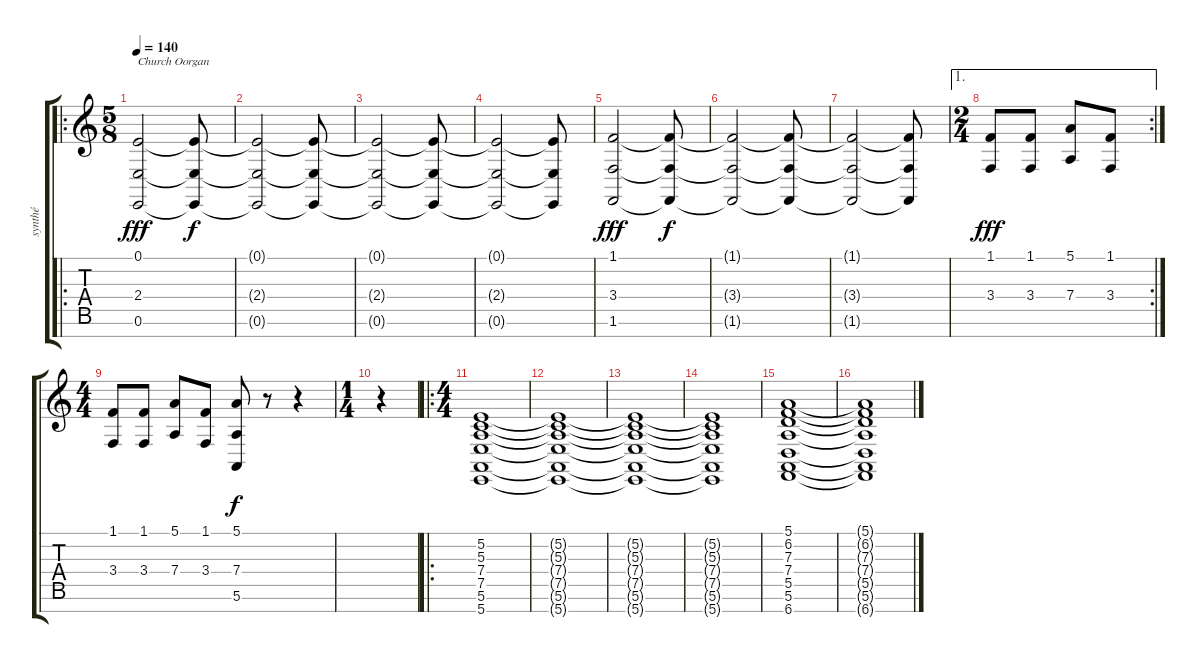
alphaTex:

\track ("synthé" "synthé") {instrument acousticgrandpiano}
\staff {score tabs}
\tuning (E4 B3 G3 D3 A2 E2 B1) {hide}
\ro
\ts (5 8)
\tempo 140
\clef g2
\ks c
(0.1 2.4 0.6).2{txt "Church Oorgan" dy fff balance 16 instrument churchorgan} (0.1{t} 2.4{t} 0.6{t}).8{dy f} |
(0.1{t} 2.4{t} 0.6{t}).2 (0.1{t} 2.4{t} 0.6{t}).8 |
(0.1{t} 2.4{t} 0.6{t}).2 (0.1{t} 2.4{t} 0.6{t}).8 |
(0.1{t} 2.4{t} 0.6{t}).2 (0.1{t} 2.4{t} 0.6{t}).8 |
(1.1 3.4 1.6).2{dy fff} (1.1{t} 3.4{t} 1.6{t}).8{dy f} |
(1.1{t} 3.4{t} 1.6{t}).2 (1.1{t} 3.4{t} 1.6{t}).8 |
(1.1{t} 3.4{t} 1.6{t}).2 (1.1{t} 3.4{t} 1.6{t}).8 |
\ae 1
\rc 2
\ts (2 4)
(1.1 3.4).8{dy fff} (1.1 3.4).8 (5.1 7.4).8 (1.1 3.4).8 |
\ts (4 4)
(1.1 3.4).8 (1.1 3.4).8 (5.1 7.4).8 (1.1 3.4).8 (5.1 7.4 5.6).8{dy f} r.8 r.4 |
\ts (1 4)
r.4 |
\ro
\ts (4 4)
(5.2 5.3 7.4 7.5 5.6 5.7).1{volume 12 balance 0 instrument churchorgan} |
(5.2{t} 5.3{t} 7.4{t} 7.5{t} 5.6{t} 5.7{t}).1 |
(5.2{t} 5.3{t} 7.4{t} 7.5{t} 5.6{t} 5.7{t}).1 |
(5.2{t} 5.3{t} 7.4{t} 7.5{t} 5.6{t} 5.7{t}).1 |
(5.1 6.2 7.3 7.4 5.5 5.6 6.7).1 |
(5.1{t} 6.2{t} 7.3{t} 7.4{t} 5.5{t} 5.6{t} 6.7{t}).1
